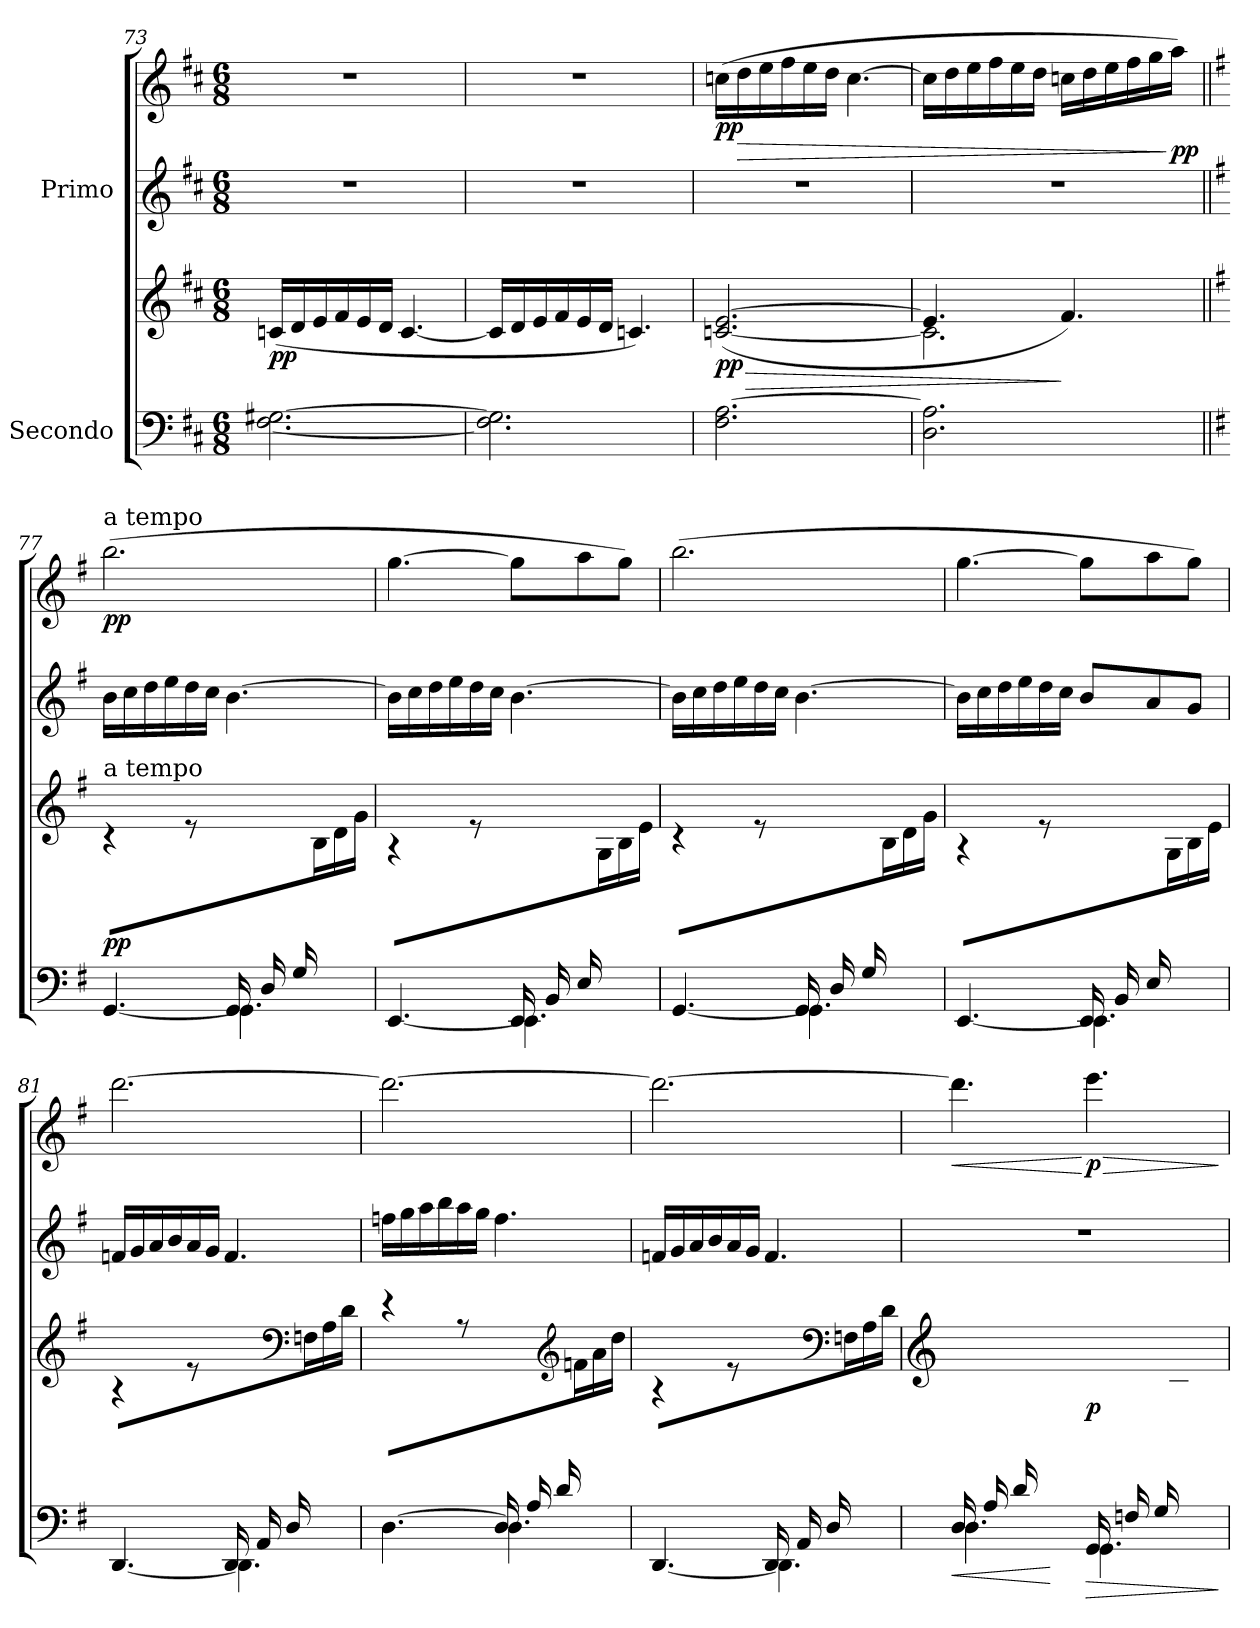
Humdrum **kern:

**kern	**kern	**dynam	**kern	**kern	**dynam
*part2	*part2	*part2	*part1	*part1	*part1
*staff4	*staff3	*staff3/4	*staff2	*staff1	*staff1/2
*I"Secondo	*	*	*I"Primo	*	*
*clefF4	*clefG2	*	*clefG2	*clefG2	*
*k[f#c#]	*k[f#c#]	*	*k[f#c#]	*k[f#c#]	*
*M6/8	*M6/8	*	*M6/8	*M6/8	*
=73	=73	=73	=73	=73	=73
!	!	!LO:DY:b	!	!	!
[2.F#\ [2.G#X\	(<16cn/LL	pp	2.r	2.r	.
.	16d/	.	.	.	.
.	16e/	.	.	.	.
.	16f#/	.	.	.	.
.	16e/	.	.	.	.
.	16d/JJ	.	.	.	.
.	[4.c/	.	.	.	.
=74	=74	=74	=74	=74	=74
2.F#\] 2.G#\]	16c/LL]	.	2.r	2.r	.
.	16d/	.	.	.	.
.	16e/	.	.	.	.
.	16f#/	.	.	.	.
.	16e/	.	.	.	.
.	16d/JJ	.	.	.	.
.	4.cn/)	.	.	.	.
=75	=75	=75	=75	=75	=75
!	!	!LO:HP:b	!	!	!
!	!	!LO:DY:n=1:b	!	!	!LO:DY:b
2.F#\ [2.A\	(>[2.cn/ [2.e/	> pp	2.r	(>16ccn\LL	pp
!	!	!	!	!	!LO:HP:b
.	.	.	.	16dd\	>
.	.	.	.	16ee\	.
.	.	.	.	16ff#\	.
.	.	.	.	16ee\	.
.	.	.	.	16dd\JJ	.
.	.	.	.	[4.cc\	.
!!LO:LB:g=z
=76	=76	=76	=76	=76	=76
*	*^	*	*	*	*
2.D\ 2.A\]	4.e/]	2.c\]	.	2.r	16cc\LL]	.
.	.	.	.	.	16dd\	.
.	.	.	.	.	16ee\	.
.	.	.	.	.	16ff#\	.
.	.	.	.	.	16ee\	.
.	.	.	.	.	16dd\JJ	.
*	*	*	*	*	*MM96	*
.	4.f#/)	.	]	.	16ccn\LL	.
.	.	.	.	.	16dd\	.
.	.	.	.	.	16ee\	.
.	.	.	.	.	16ff#\	.
.	.	.	.	.	16gg\	.
!	!	!	!	!	!	!LO:DY:n=1:b
.	.	.	.	.	16aa\JJ)	] pp
*	*v	*v	*	*	*	*
=77||	=77||	=77||	=77||	=77||	=77||
*k[f#]	*k[f#]	*	*k[f#]	*k[f#]	*
*	*	*	*	*MM108	*
*^	*	*	*	*	*
!	!	!	!	!	!LO:TX:a:t=a tempo	!
!	!	!LO:TX:a:t=a tempo	!	!	!	!
!	!	!	!LO:DY:b	!	!	!LO:DY:b
4.ryy	[4.GG/	4r	pp	16b\LL	(>2.bb\	pp
.	.	.	.	16cc\	.	.
.	.	.	.	16dd\	.	.
.	.	.	.	16ee\	.	.
.	.	8r	.	16dd\	.	.
.	.	.	.	16cc\JJ	.	.
(>16GG/LL	4.GG\]	8.ryy	.	[4.b\	.	.
16D/	.	.	.	.	.	.
16G/	.	.	.	.	.	.
8.ryy	.	16B\	.	.	.	.
.	.	16d\	.	.	.	.
.	.	16g\JJ)	.	.	.	.
=78	=78	=78	=78	=78	=78	=78
4.ryy	[4.EE/	4r	.	16b\LL]	[4.gg\	.
.	.	.	.	16cc\	.	.
.	.	.	.	16dd\	.	.
.	.	.	.	16ee\	.	.
.	.	8r	.	16dd\	.	.
.	.	.	.	16cc\JJ	.	.
(>16EE/LL	4.EE\]	8.ryy	.	[4.b\	8gg\L]	.
16BB/	.	.	.	.	.	.
16E/	.	.	.	.	8aa\	.
8.ryy	.	16G\	.	.	.	.
.	.	16B\	.	.	8gg\J)	.
.	.	16e\JJ)	.	.	.	.
!!LO:LB:g=z
=79	=79	=79	=79	=79	=79	=79
4.ryy	[4.GG/	4r	.	16b\LL]	(>2.bb\	.
.	.	.	.	16cc\	.	.
.	.	.	.	16dd\	.	.
.	.	.	.	16ee\	.	.
.	.	8r	.	16dd\	.	.
.	.	.	.	16cc\JJ	.	.
(>16GG/LL	4.GG\]	8.ryy	.	[4.b\	.	.
16D/	.	.	.	.	.	.
16G/	.	.	.	.	.	.
8.ryy	.	16B\	.	.	.	.
.	.	16d\	.	.	.	.
.	.	16g\JJ)	.	.	.	.
=80	=80	=80	=80	=80	=80	=80
4.ryy	[4.EE/	4r	.	16b\LL]	[4.gg\	.
.	.	.	.	16cc\	.	.
.	.	.	.	16dd\	.	.
.	.	.	.	16ee\	.	.
.	.	8r	.	16dd\	.	.
.	.	.	.	16cc\JJ	.	.
(>16EE/LL	4.EE\]	8.ryy	.	8b/L	8gg\L]	.
16BB/	.	.	.	.	.	.
16E/	.	.	.	8a/	8aa\	.
8.ryy	.	16G\	.	.	.	.
.	.	16B\	.	8g/J	8gg\J)	.
.	.	16e\JJ)	.	.	.	.
=81	=81	=81	=81	=81	=81	=81
4.ryy	[4.DD/	4r	.	16fn/LL	[2.ddd\	.
.	.	.	.	16g/	.	.
.	.	.	.	16a/	.	.
.	.	.	.	16b/	.	.
.	.	8r	.	16a/	.	.
.	.	.	.	16g/JJ	.	.
(>16DD/LL	4.DD\]	8.ryy	.	4.f/	.	.
16AA/	.	.	.	.	.	.
16D/	.	.	.	.	.	.
*	*	*clefF4	*	*	*	*
8.ryy	.	16Fn\	.	.	.	.
.	.	16A\	.	.	.	.
.	.	16d\JJ)	.	.	.	.
!!LO:PB:g=z
=82	=82	=82	=82	=82	=82	=82
4.ryy	[4.D\	4r	.	16ffn\LL	2.ddd\_	.
.	.	.	.	16gg\	.	.
.	.	.	.	16aa\	.	.
.	.	.	.	16bb\	.	.
.	.	8r	.	16aa\	.	.
.	.	.	.	16gg\JJ	.	.
(>16D/LL	4.D\]	8.ryy	.	4.ff\	.	.
16A/	.	.	.	.	.	.
16d/	.	.	.	.	.	.
*	*	*clefG2	*	*	*	*
8.ryy	.	16fn\	.	.	.	.
.	.	16a\	.	.	.	.
.	.	16dd\JJ)	.	.	.	.
=83	=83	=83	=83	=83	=83	=83
4.ryy	[4.DD/	4r	.	16fn/LL	2.ddd\_	.
.	.	.	.	16g/	.	.
.	.	.	.	16a/	.	.
.	.	.	.	16b/	.	.
.	.	8r	.	16a/	.	.
.	.	.	.	16g/JJ	.	.
(>16DD/LL	4.DD\]	8.ryy	.	4.f/	.	.
16AA/	.	.	.	.	.	.
16D/	.	.	.	.	.	.
*	*	*clefF4	*	*	*	*
8.ryy	.	16Fn\	.	.	.	.
.	.	16A\	.	.	.	.
.	.	16d\JJ)	.	.	.	.
=84	=84	=84	=84	=84	=84	=84
*	*	*clefG2	*	*	*	*
!	!	!	!LO:HP:b=2	!	!	!LO:HP:b
(>16D/LL	4.D\	8.ryy	<	2.r	4.ddd\]	<
16A/	.	.	.	.	.	.
16d/	.	.	.	.	.	.
8.ryy	.	16fn\	.	.	.	.
.	.	16a\	[	.	.	.
.	.	16dd\JJ)	.	.	.	.
!	!	!	!LO:HP:b=2	!	!	!LO:HP:n=1:b
!	!	!	!LO:DY:n=1:b	!	!	!LO:DY:n=1:b
(>16GG/LL	4.GG\	8.ryy	> p	.	4.eee\	[ > p
16Fn/	.	.	.	.	.	.
16G/	.	.	.	.	.	.
8.ryy	.	16B\	.	.	.	.
.	.	16e\	.	.	.	.
.	.	16g\JJ)	.	.	.	.
*v	*v	*	*	*	*	*
.	.	]	.	.	]
=	=	=	=	=	=
*-	*-	*-	*-	*-	*-
